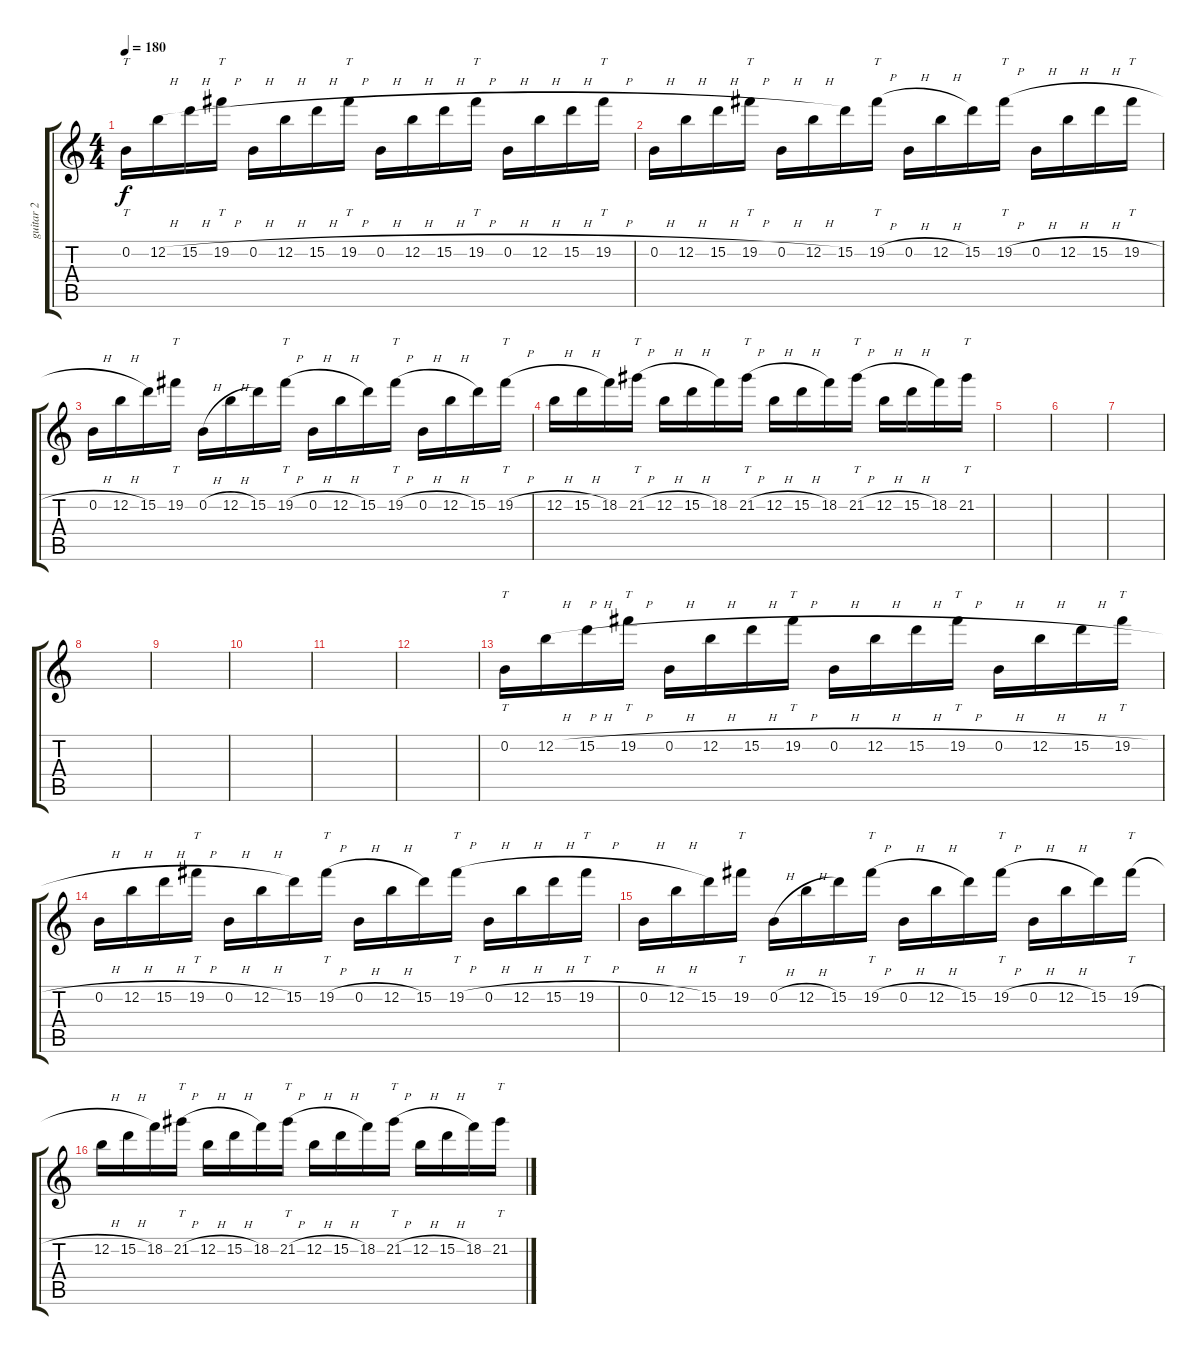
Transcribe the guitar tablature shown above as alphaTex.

\track ("guitar 2" "guitar 2") {instrument distortionguitar}
\staff {score tabs}
\tuning (E4 B3 G3 D3 A2 E2) {hide}
\ts (4 4)
\tempo 180
\clef g2
\ks c
0.2.16{tt dy f} 12.2{h}.16 15.2{h}.16 19.2{h}.16{tt} 0.2{h}.16 12.2{h}.16 15.2{h}.16 19.2{h}.16{tt} 0.2{h}.16 12.2{h}.16 15.2{h}.16 19.2{h}.16{tt} 0.2{h}.16 12.2{h}.16 15.2{h}.16 19.2{h}.16{tt} |
0.2{h}.16 12.2{h}.16 15.2{h}.16 19.2{h}.16{tt} 0.2{h}.16 12.2{h}.16 15.2.16 19.2{h}.16{tt} 0.2{h}.16 12.2{h}.16 15.2.16 19.2{h}.16{tt} 0.2{h}.16 12.2{h}.16 15.2{h}.16 19.2{h}.16{tt} |
0.2{h}.16 12.2{h}.16 15.2.16 19.2.16{tt} 0.2{h}.16 12.2{h}.16 15.2.16 19.2{h}.16{tt} 0.2{h}.16 12.2{h}.16 15.2.16 19.2{h}.16{tt} 0.2{h}.16 12.2{h}.16 15.2.16 19.2{h}.16{tt} |
12.2{h}.16 15.2{h}.16 18.2.16 21.2{h}.16{tt} 12.2{h}.16 15.2{h}.16 18.2.16 21.2{h}.16{tt} 12.2{h}.16 15.2{h}.16 18.2.16 21.2{h}.16{tt} 12.2{h}.16 15.2{h}.16 18.2.16 21.2.16{tt} |
|
|
|
|
|
|
|
|
0.2.16{tt volume 10 instrument distortionguitar} 12.2{h}.16 15.2{h}.16 19.2{h}.16{tt} 0.2{h}.16 12.2{h}.16 15.2{h}.16 19.2{h}.16{tt} 0.2{h}.16 12.2{h}.16 15.2{h}.16 19.2{h}.16{tt} 0.2{h}.16 12.2{h}.16 15.2{h}.16 19.2{h}.16{tt} |
0.2{h}.16 12.2{h}.16 15.2{h}.16 19.2{h}.16{tt} 0.2{h}.16 12.2{h}.16 15.2.16 19.2{h}.16{tt} 0.2{h}.16 12.2{h}.16 15.2.16 19.2{h}.16{tt} 0.2{h}.16 12.2{h}.16 15.2{h}.16 19.2{h}.16{tt} |
0.2{h}.16 12.2{h}.16 15.2.16 19.2.16{tt} 0.2{h}.16 12.2{h}.16 15.2.16 19.2{h}.16{tt} 0.2{h}.16 12.2{h}.16 15.2.16 19.2{h}.16{tt} 0.2{h}.16 12.2{h}.16 15.2.16 19.2{h}.16{tt} |
12.2{h}.16 15.2{h}.16 18.2.16 21.2{h}.16{tt} 12.2{h}.16 15.2{h}.16 18.2.16 21.2{h}.16{tt} 12.2{h}.16 15.2{h}.16 18.2.16 21.2{h}.16{tt} 12.2{h}.16 15.2{h}.16 18.2.16 21.2.16{tt}
